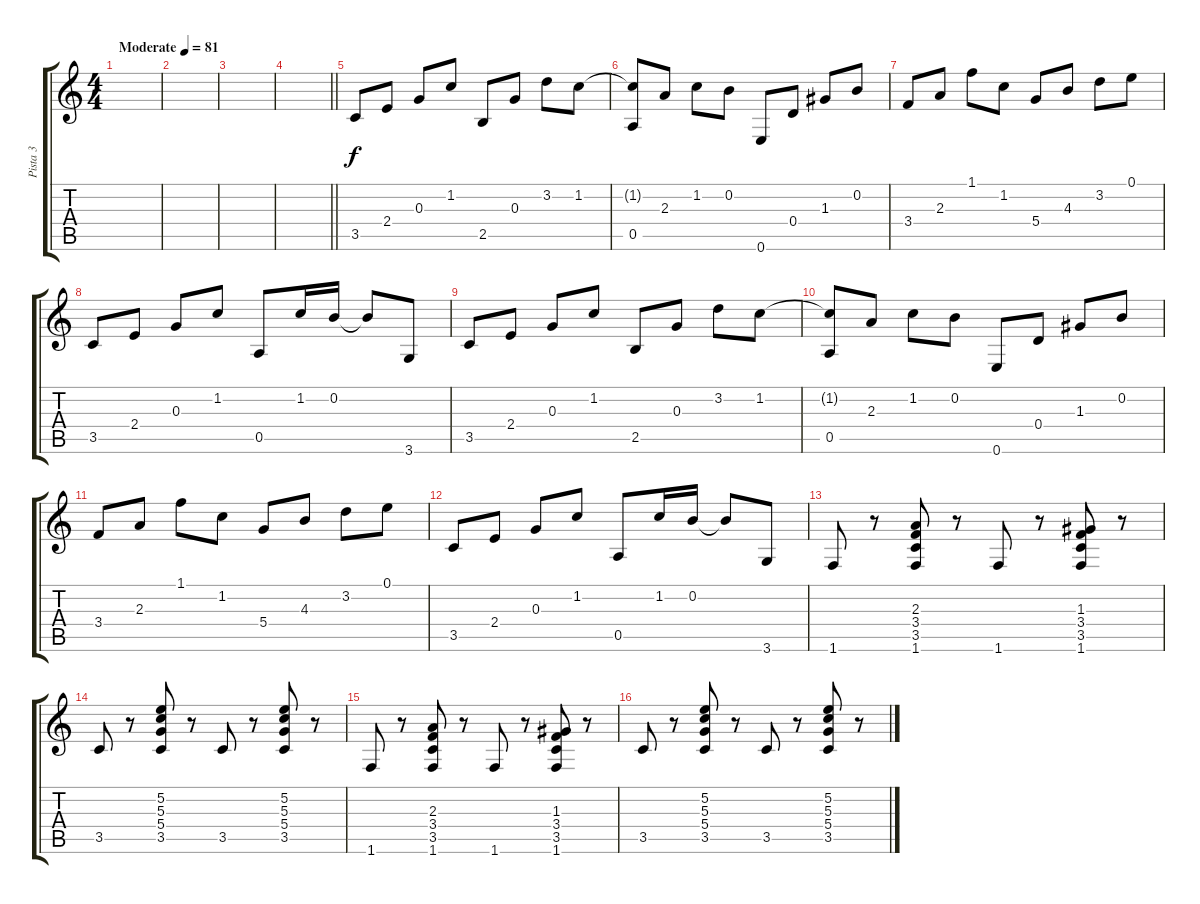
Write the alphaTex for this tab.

\track ("Pista 3" "Pista 3") {instrument overdrivenguitar}
\staff {score tabs}
\tuning (E4 B3 G3 D3 A2 E2) {hide}
\ts (4 4)
\tempo (81 "Moderate")
\clef g2
\ks c
|
|
|
\barLineRight lightlight
|
3.5.8 2.4.8 0.3.8 1.2.8 2.5.8 0.3.8 3.2.8 1.2.8 |
(1.2{t} 0.5).8 2.3.8 1.2.8 0.2.8 0.6.8 0.4.8 1.3.8 0.2.8 |
3.4.8 2.3.8 1.1.8 1.2.8 5.4.8 4.3.8 3.2.8 0.1.8 |
3.5.8 2.4.8 0.3.8 1.2.8 0.5.8 1.2.16 0.2.16 0.2{t}.8 3.6.8 |
3.5.8 2.4.8 0.3.8 1.2.8 2.5.8 0.3.8 3.2.8 1.2.8 |
(1.2{t} 0.5).8 2.3.8 1.2.8 0.2.8 0.6.8 0.4.8 1.3.8 0.2.8 |
3.4.8 2.3.8 1.1.8 1.2.8 5.4.8 4.3.8 3.2.8 0.1.8 |
3.5.8 2.4.8 0.3.8 1.2.8 0.5.8 1.2.16 0.2.16 0.2{t}.8 3.6.8 |
1.6.8 r.8 (2.3 3.4 3.5 1.6).8 r.8 1.6.8 r.8 (1.3 3.4 3.5 1.6).8 r.8 |
3.5.8 r.8 (5.2 5.3 5.4 3.5).8 r.8 3.5.8 r.8 (5.2 5.3 5.4 3.5).8 r.8 |
1.6.8 r.8 (2.3 3.4 3.5 1.6).8 r.8 1.6.8 r.8 (1.3 3.4 3.5 1.6).8 r.8 |
3.5.8 r.8 (5.2 5.3 5.4 3.5).8 r.8 3.5.8 r.8 (5.2 5.3 5.4 3.5).8 r.8
